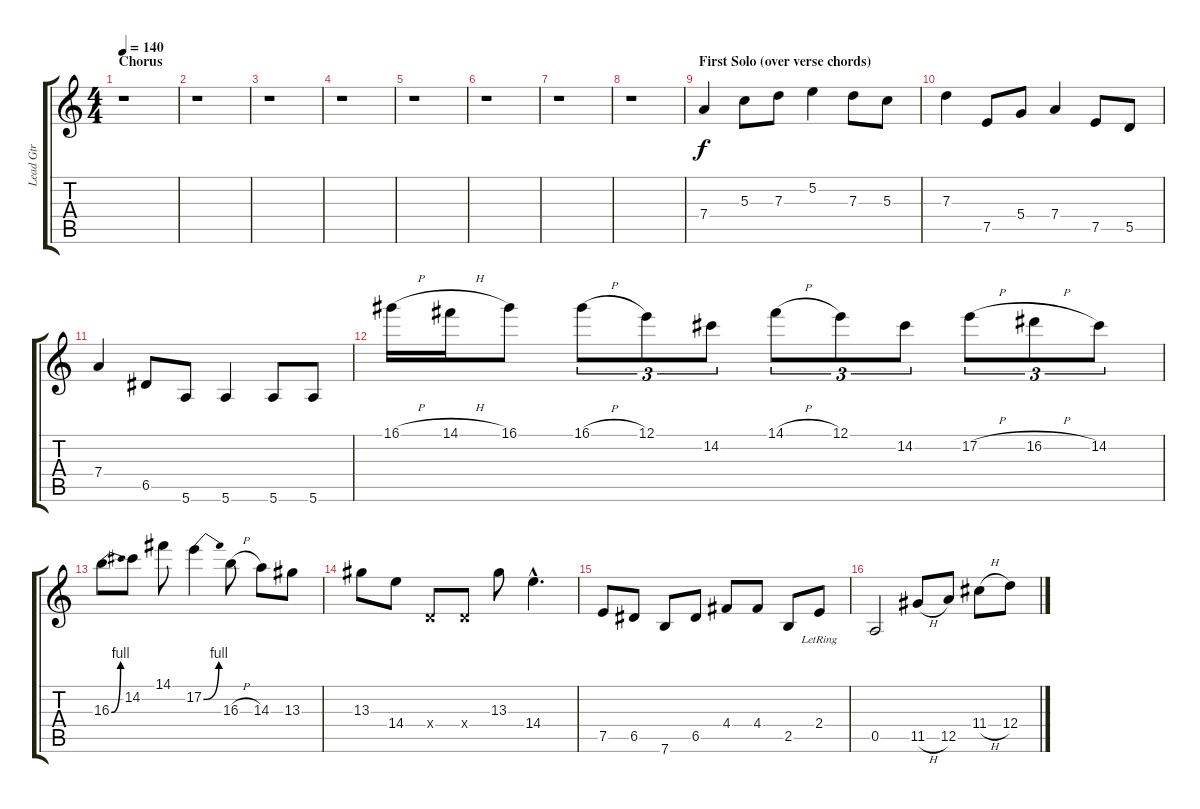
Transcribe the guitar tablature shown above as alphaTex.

\track ("Lead Gtr" "Lead Gtr") {instrument overdrivenguitar}
\staff {score tabs}
\tuning (E4 B3 G3 D3 A2 E2) {hide}
\ts (4 4)
\section ("" "Chorus")
\tempo 140
\clef g2
\ks c
r.1{dy f} |
r.1 |
r.1 |
r.1 |
r.1 |
r.1 |
r.1 |
r.1 |
\section ("" "First Solo (over verse chords)")
7.4.4 5.3.8 7.3.8 5.2.4 7.3.8 5.3.8 |
7.3.4 7.5.8 5.4.8 7.4.4 7.5.8 5.5.8 |
7.4.4 6.5.8 5.6.8 5.6.4 5.6.8 5.6.8 |
16.1{h}.16 14.1{h}.16 16.1.8 16.1{h}.8{tu (3 2)} 12.1.8{tu (3 2)} 14.2.8{tu (3 2)} 14.1{h}.8{tu (3 2)} 12.1.8{tu (3 2)} 14.2.8{tu (3 2)} 17.2{h}.8{tu (3 2)} 16.2{h}.8{tu (3 2)} 14.2.8{tu (3 2)} |
16.3{be (bend 0 0 60 4)}.8 14.2.8 14.1.8 17.2{be (bend 0 0 60 4)}.4 16.3{h}.8 14.3.8 13.3.8 |
13.3.8 14.4.8 0.4{x}.8 0.4{x}.8 13.3.8 14.4{hac}.4{d} |
7.5.8 6.5.8 7.6.8 6.5.8 4.4.8 4.4.8 2.5.8 2.4{lr}.8 |
0.5.2 11.5{h}.8 12.5.8 11.4{h}.8 12.4.8
